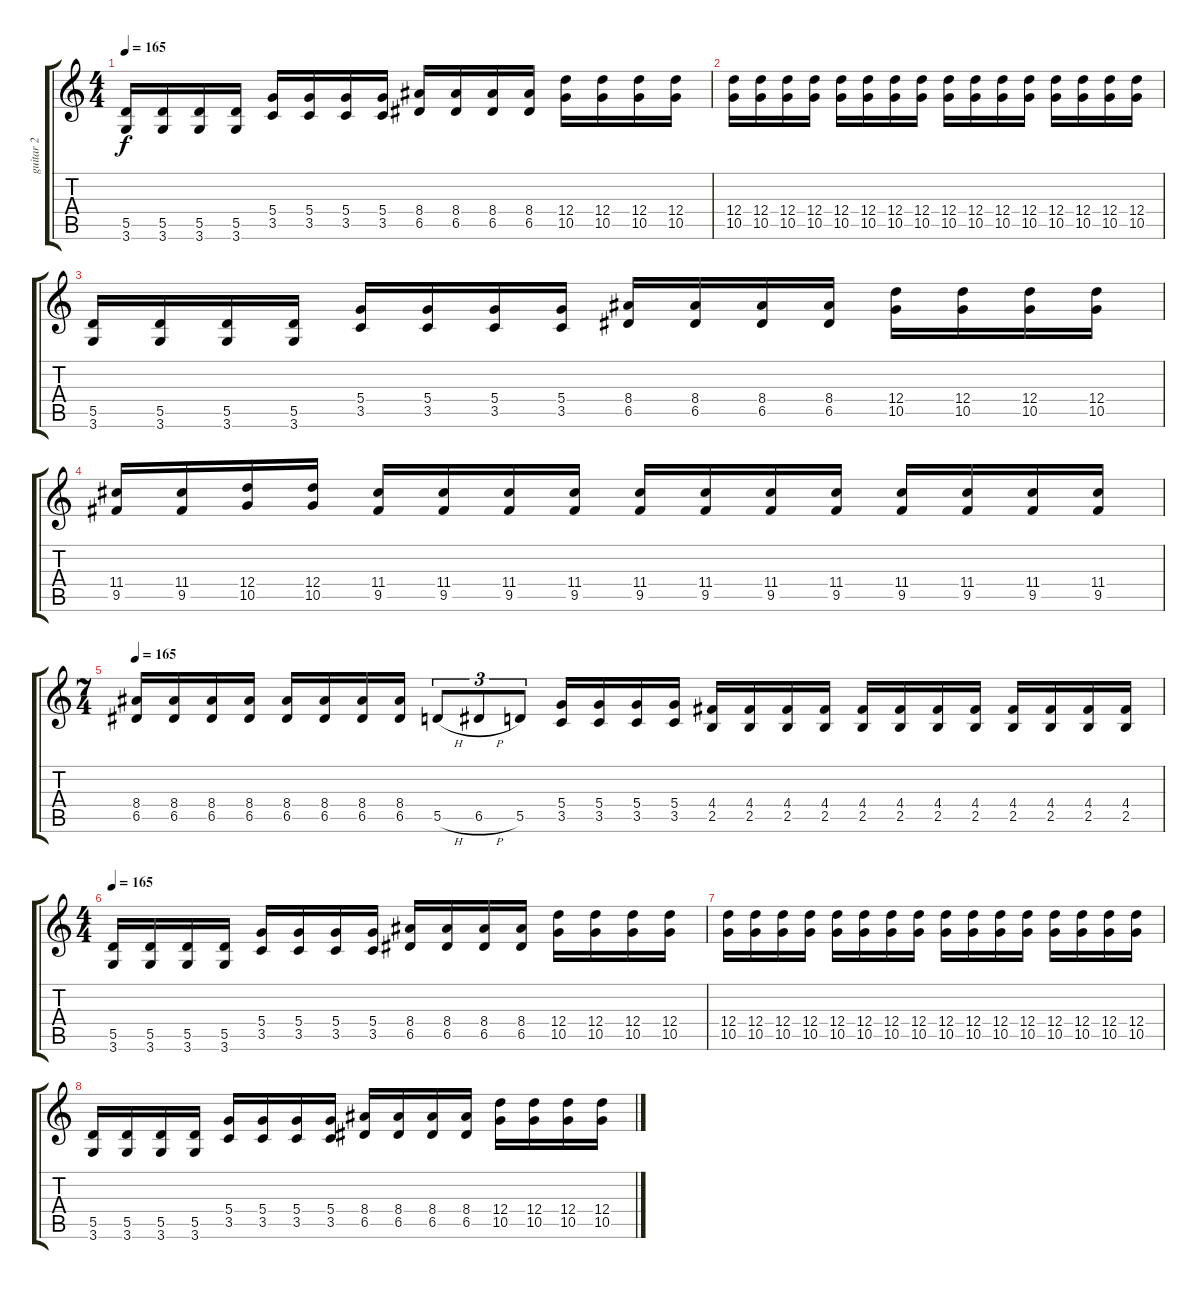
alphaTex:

\track ("guitar 2" "guitar 2") {instrument distortionguitar}
\staff {score tabs}
\tuning (E4 B3 G3 D3 A2 E2) {hide}
\ts (4 4)
\tempo 165
\clef g2
\ks c
(5.5 3.6).16{dy f} (5.5 3.6).16 (5.5 3.6).16 (5.5 3.6).16 (5.4 3.5).16 (5.4 3.5).16 (5.4 3.5).16 (5.4 3.5).16 (8.4 6.5).16 (8.4 6.5).16 (8.4 6.5).16 (8.4 6.5).16 (12.4 10.5).16 (12.4 10.5).16 (12.4 10.5).16 (12.4 10.5).16 |
(12.4 10.5).16 (12.4 10.5).16 (12.4 10.5).16 (12.4 10.5).16 (12.4 10.5).16 (12.4 10.5).16 (12.4 10.5).16 (12.4 10.5).16 (12.4 10.5).16 (12.4 10.5).16 (12.4 10.5).16 (12.4 10.5).16 (12.4 10.5).16 (12.4 10.5).16 (12.4 10.5).16 (12.4 10.5).16 |
(5.5 3.6).16 (5.5 3.6).16 (5.5 3.6).16 (5.5 3.6).16 (5.4 3.5).16 (5.4 3.5).16 (5.4 3.5).16 (5.4 3.5).16 (8.4 6.5).16 (8.4 6.5).16 (8.4 6.5).16 (8.4 6.5).16 (12.4 10.5).16 (12.4 10.5).16 (12.4 10.5).16 (12.4 10.5).16 |
(11.4 9.5).16 (11.4 9.5).16 (12.4 10.5).16 (12.4 10.5).16 (11.4 9.5).16 (11.4 9.5).16 (11.4 9.5).16 (11.4 9.5).16 (11.4 9.5).16 (11.4 9.5).16 (11.4 9.5).16 (11.4 9.5).16 (11.4 9.5).16 (11.4 9.5).16 (11.4 9.5).16 (11.4 9.5).16 |
\ts (7 4)
\tempo 165
(8.4 6.5).16 (8.4 6.5).16 (8.4 6.5).16 (8.4 6.5).16 (8.4 6.5).16 (8.4 6.5).16 (8.4 6.5).16 (8.4 6.5).16 5.5{h}.8{tu (3 2)} 6.5{h}.8{tu (3 2)} 5.5.8{tu (3 2)} (5.4 3.5).16 (5.4 3.5).16 (5.4 3.5).16 (5.4 3.5).16 (4.4 2.5).16 (4.4 2.5).16 (4.4 2.5).16 (4.4 2.5).16 (4.4 2.5).16 (4.4 2.5).16 (4.4 2.5).16 (4.4 2.5).16 (4.4 2.5).16 (4.4 2.5).16 (4.4 2.5).16 (4.4 2.5).16 |
\ts (4 4)
\tempo 165
(5.5 3.6).16 (5.5 3.6).16 (5.5 3.6).16 (5.5 3.6).16 (5.4 3.5).16 (5.4 3.5).16 (5.4 3.5).16 (5.4 3.5).16 (8.4 6.5).16 (8.4 6.5).16 (8.4 6.5).16 (8.4 6.5).16 (12.4 10.5).16 (12.4 10.5).16 (12.4 10.5).16 (12.4 10.5).16 |
(12.4 10.5).16 (12.4 10.5).16 (12.4 10.5).16 (12.4 10.5).16 (12.4 10.5).16 (12.4 10.5).16 (12.4 10.5).16 (12.4 10.5).16 (12.4 10.5).16 (12.4 10.5).16 (12.4 10.5).16 (12.4 10.5).16 (12.4 10.5).16 (12.4 10.5).16 (12.4 10.5).16 (12.4 10.5).16 |
(5.5 3.6).16 (5.5 3.6).16 (5.5 3.6).16 (5.5 3.6).16 (5.4 3.5).16 (5.4 3.5).16 (5.4 3.5).16 (5.4 3.5).16 (8.4 6.5).16 (8.4 6.5).16 (8.4 6.5).16 (8.4 6.5).16 (12.4 10.5).16 (12.4 10.5).16 (12.4 10.5).16 (12.4 10.5).16
